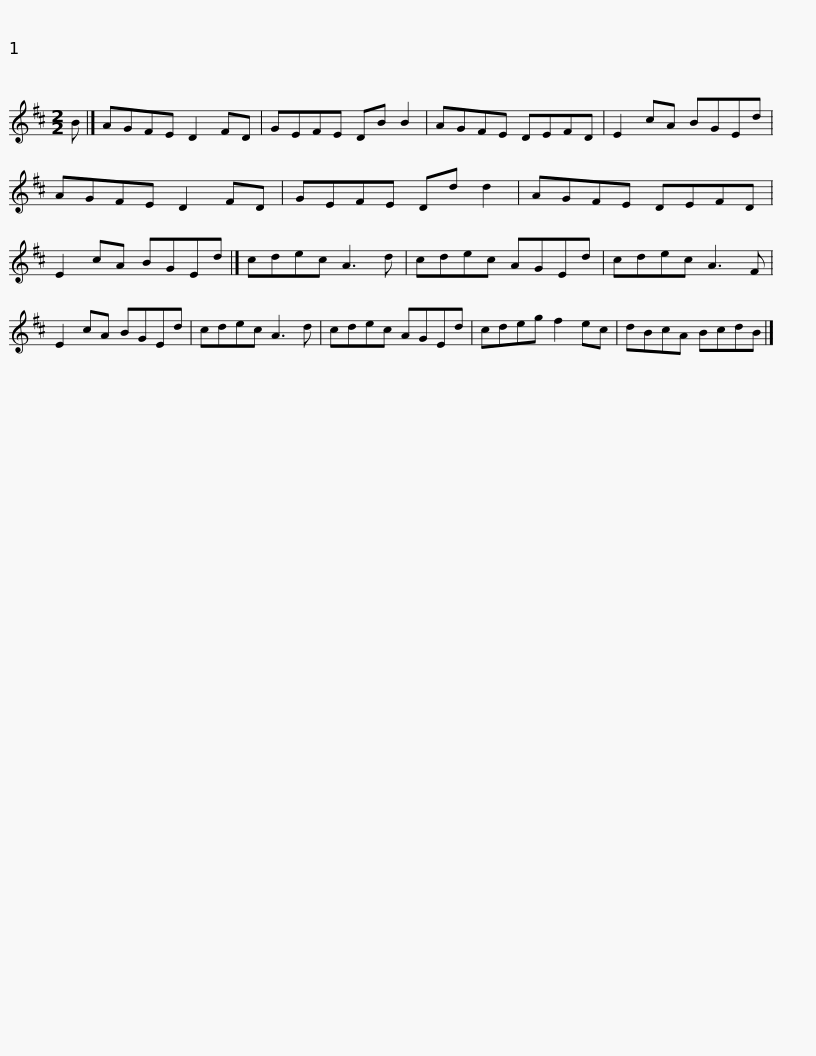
X:1
L:1/8
M:2/2
I:linebreak $
K:D
V:1 treble
V:1
 B |] AGFE D2 FD | GEFE DB B2 | AGFE DEFD | E2 cA BGEd |$ %5
 AGFE D2 FD | GEFE Dd d2 | AGFE DEFD | E2 cA BGEd |]$ cdec A3 d | %10
 cdec AGEd | cdec A3 F | E2 cA BGEd |$ cdec A3 d | cdec AGEd | %15
 cdeg f2 ec | dBcA BcdB |] %17
